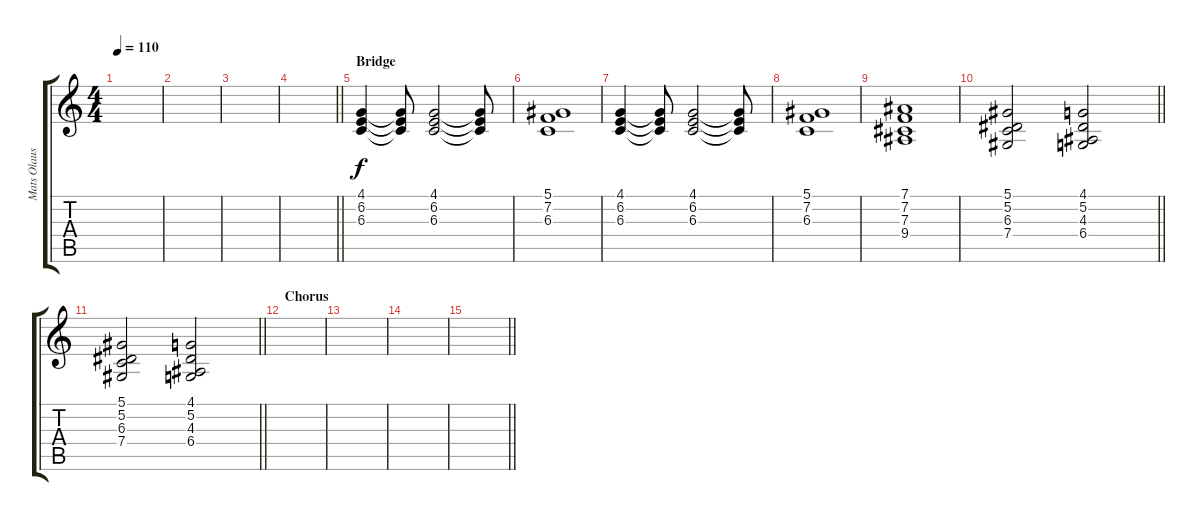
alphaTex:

\track ("Mats Olausson" "Mats Olaus") {instrument stringensemble1}
\staff {score tabs}
\tuning (Eb4 Bb3 Gb3 Db3 Ab2 Eb2) {hide}
\ts (4 4)
\tempo 110
\clef g2
\ks c
|
|
|
\barLineRight lightlight
|
\section ("" "Bridge")
(4.1 6.2 6.3).4 (4.1{t} 6.2{t} 6.3{t}).8 (4.1 6.2 6.3).2 (4.1{t} 6.2{t} 6.3{t}).8 |
(5.1 7.2 6.3).1 |
(4.1 6.2 6.3).4 (4.1{t} 6.2{t} 6.3{t}).8 (4.1 6.2 6.3).2 (4.1{t} 6.2{t} 6.3{t}).8 |
(5.1 7.2 6.3).1 |
(7.1 7.2 7.3 9.4).1 |
\barLineRight lightlight
(5.1 5.2 6.3 7.4).2 (4.1 5.2 4.3 6.4).2 |
\barLineRight lightlight
(5.1 5.2 6.3 7.4).2 (4.1 5.2 4.3 6.4).2 |
\section ("" "Chorus")
|
|
|
\barLineRight lightlight
